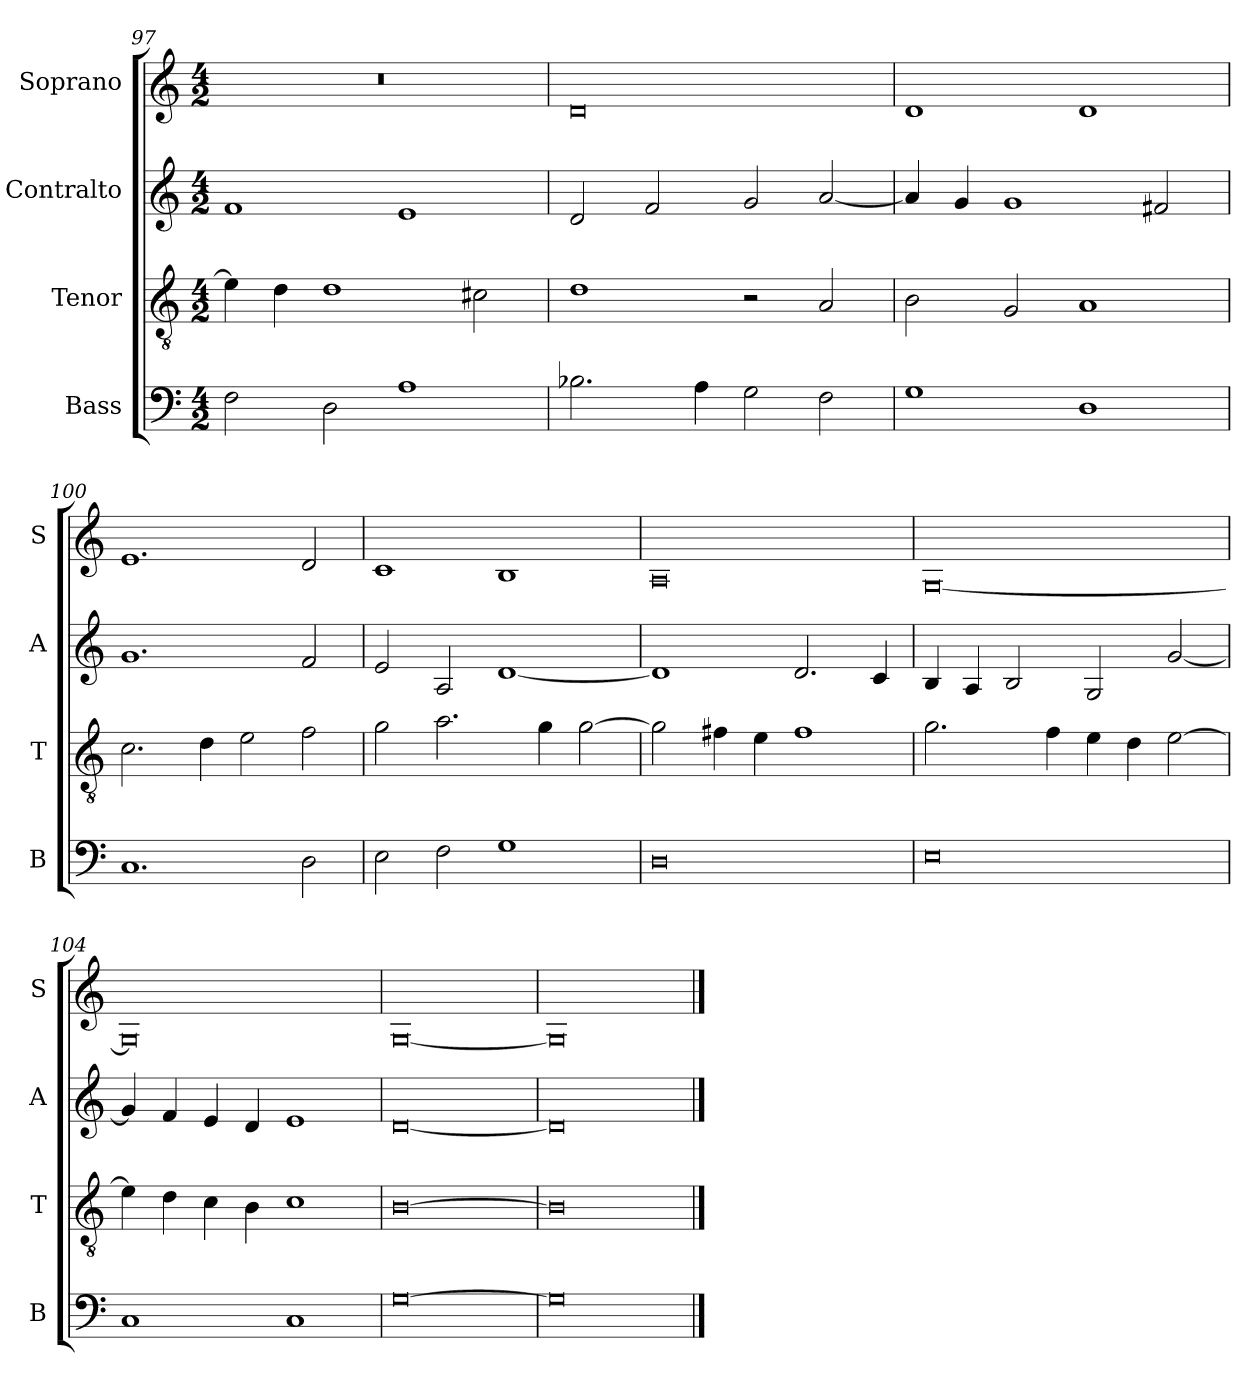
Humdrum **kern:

**kern	**kern	**kern	**kern
*part4	*part3	*part2	*part1
*staff4	*staff3	*staff2	*staff1
*I"Bass	*I"Tenor	*I"Contralto	*I"Soprano
*I'B	*I'T	*I'A	*I'S
*clefF4	*clefGv2	*clefG2	*clefG2
*k[]	*k[]	*k[]	*k[]
*G:mix	*G:mix	*G:mix	*G:mix
*M4/2	*M4/2	*M4/2	*M4/2
=97	=97	=97	=97
2F	4e]	1f	0r
.	4d	.	.
2D	1d	.	.
1A	.	1e	.
.	2c#X	.	.
=98	=98	=98	=98
2.B-X	1d	2d	0d
.	.	2f	.
4A	.	.	.
2G	2r	2g	.
2F	2A	[2a	.
=99	=99	=99	=99
1G	2B	4a]	1d
.	.	4g	.
.	2G	1g	.
1D	1A	.	1d
.	.	2f#X	.
=100	=100	=100	=100
1.C	2.c	1.g	1.e
.	4d	.	.
.	2e	.	.
2D	2f	2f	2d
=101	=101	=101	=101
2E	2g	2e	1c
2F	2.a	2A	.
1G	.	[1d	1B
.	4g	.	.
.	[2g	.	.
=102	=102	=102	=102
0D	2g]	1d]	0A
.	4f#X	.	.
.	4e	.	.
.	1f#	2.d	.
.	.	4c	.
=103	=103	=103	=103
0E	2.g	4B	[0G
.	.	4A	.
.	.	2B	.
.	4f	.	.
.	4e	2G	.
.	4d	.	.
.	[2e	[2g	.
=104	=104	=104	=104
1C	4e]	4g]	0G]
.	4d	4f	.
.	4c	4e	.
.	4B	4d	.
1C	1c	1e	.
=105	=105	=105	=105
[0G	[0B	[0d	[0G
=106	=106	=106	=106
0G]	0B]	0d]	0G]
==	==	==	==
*-	*-	*-	*-
